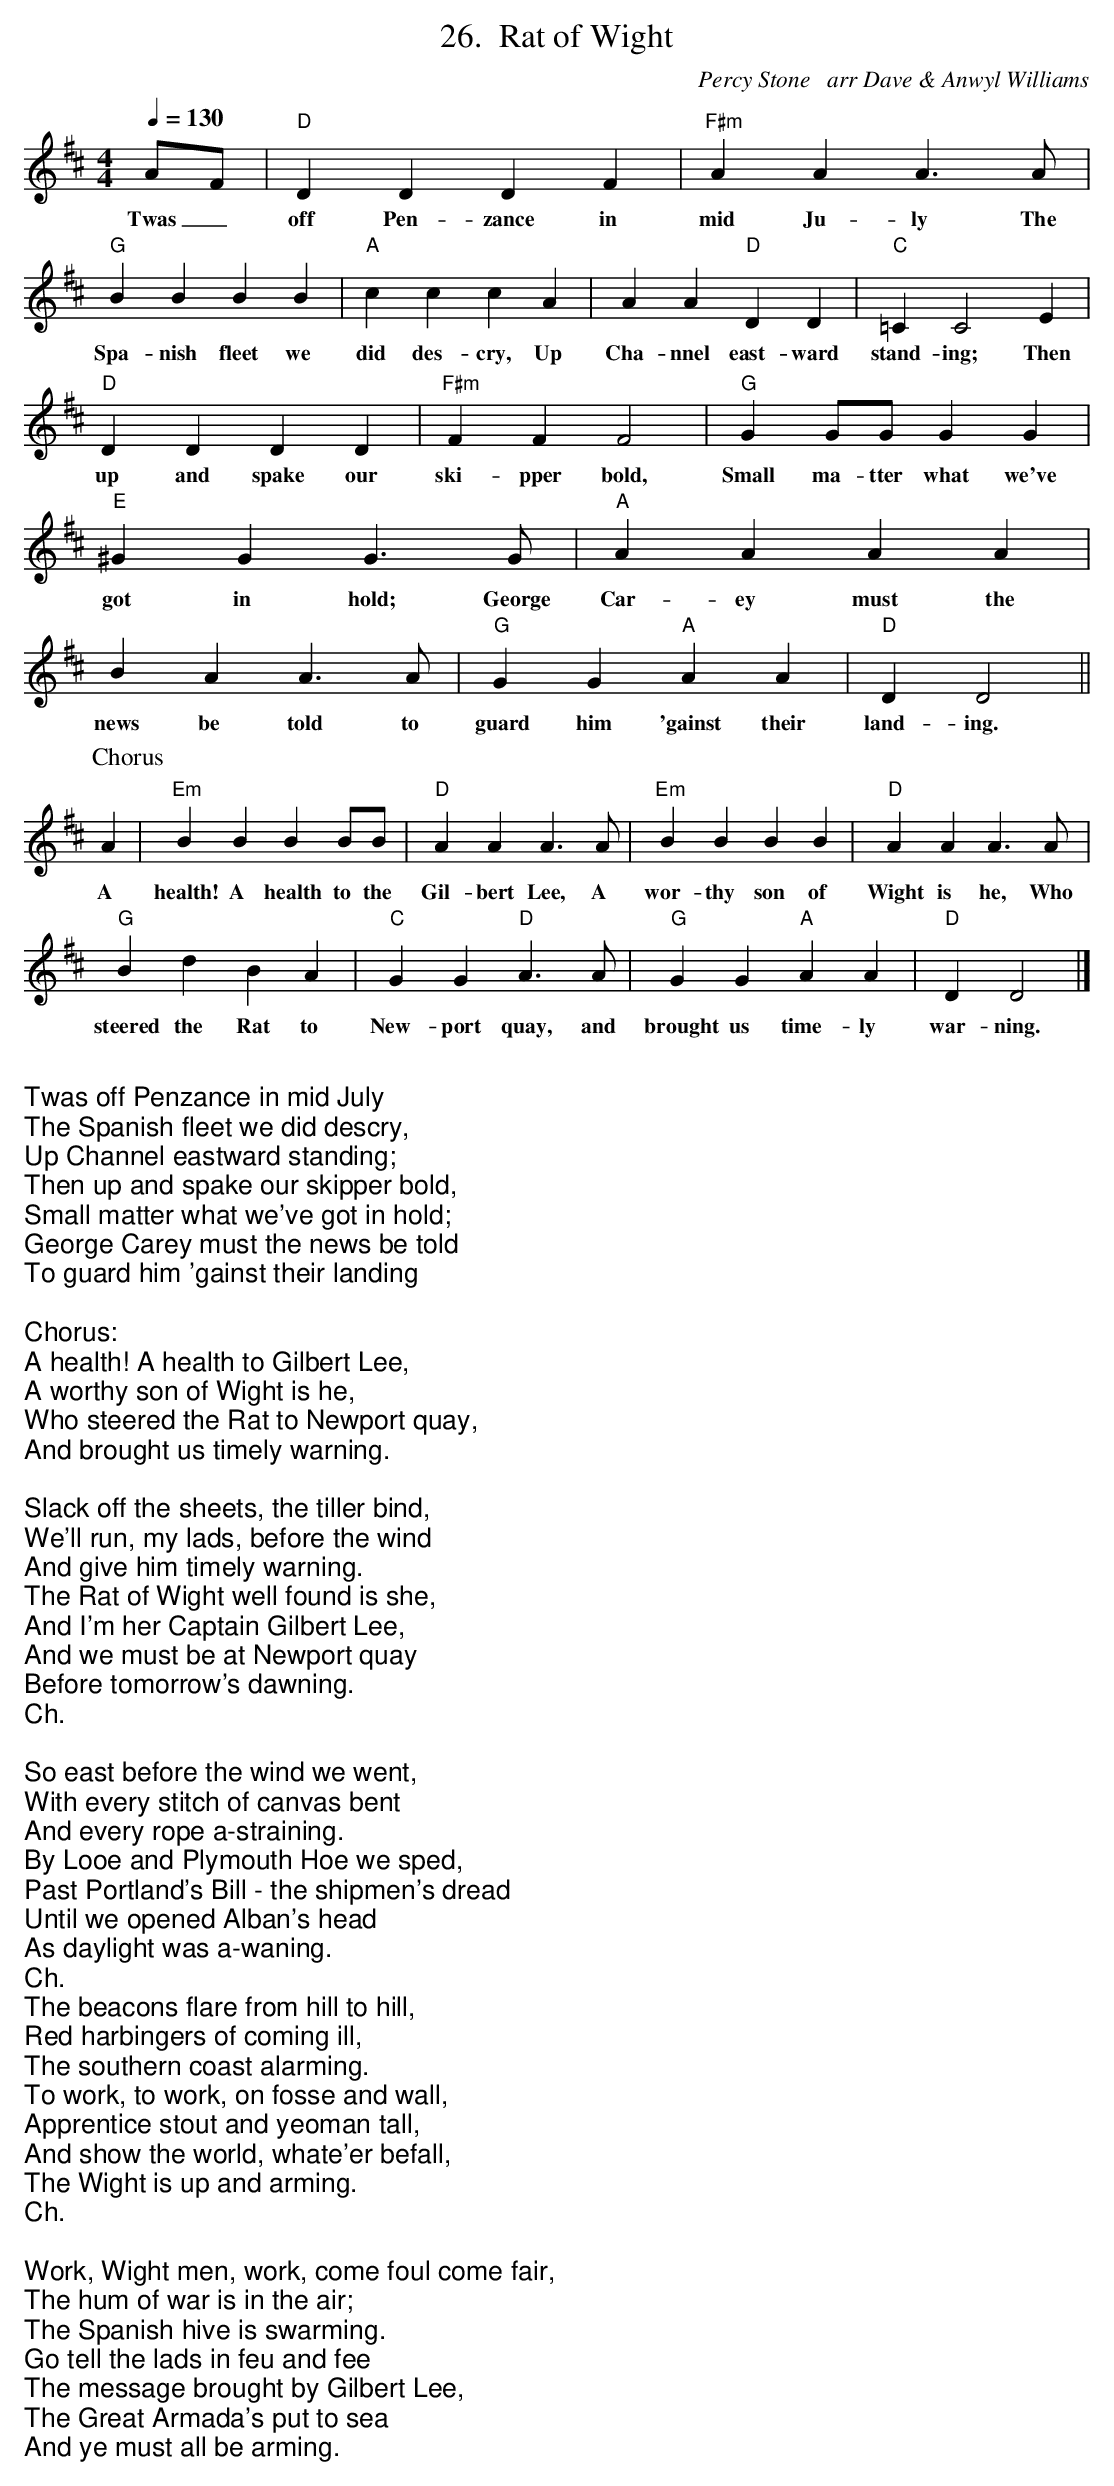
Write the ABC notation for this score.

X:1
T: Rat of Wight
C:Percy Stone   arr Dave & Anwyl Williams
Q: 1/4=130
M:4/4
K:D
AF|"D"D2D2D2F2 |"F#m" A2A2A3A | "G"B2B2B2B2 | "A"c2c2c2A2 | A2A2"D"D2D2 | "C"=C2C4E2 |
w:Twas_ off Pen-zance in mid Ju-ly The Spa-nish fleet we did des-cry, Up Cha-nnel east-ward stand-ing; Then
"D"D2D2D2D2 | "F#m"F2F2F4 | "G"G2GGG2G2 | "E"^G2G2G3G | "A"A2A2A2A2 | B2A2A3A | "G"G2G2"A"A2A2 | "D"D2D4||
w:up and spake our ski-pper bold, Small ma-tter what we've got in hold; George Car-ey must the news be told to guard him 'gainst their land-ing.
P:Chorus
A2|"Em"B2B2B2BB | "D"A2A2A3A | "Em"B2B2B2B2 | "D"A2A2A3A |
w:A health! A health to the Gil-bert Lee, A wor-thy son of Wight is he, Who
 "G"B2d2B2A2 | "C"G2G2"D"A3A | "G"G2G2"A"A2A2 | "D"D2D4|]
w: steered the Rat to New-port quay, and brought us time-ly war-ning.
%%newpage
W:
W: Twas off Penzance in mid July
W: The Spanish fleet we did descry,
W: Up Channel eastward standing;
W: Then up and spake our skipper bold,
W: Small matter what we've got in hold;
W: George Carey must the news be told
W: To guard him 'gainst their landing
W:
W: Chorus:
W: A health! A health to Gilbert Lee,
W: A worthy son of Wight is he,
W: Who steered the Rat to Newport quay,
W: And brought us timely warning.
W:
W: Slack off the sheets, the tiller bind,
W: We'll run, my lads, before the wind
W: And give him timely warning.
W: The Rat of Wight well found is she,
W: And I'm her Captain Gilbert Lee,
W: And we must be at Newport quay
W: Before tomorrow's dawning.
W: Ch.
W:
W: So east before the wind we went,
W: With every stitch of canvas bent
W: And every rope a-straining.
W: By Looe and Plymouth Hoe we sped,
W: Past Portland's Bill - the shipmen's dread
W: Until we opened Alban's head
W: As daylight was a-waning.
W: Ch.
W: The beacons flare from hill to hill,
W: Red harbingers of coming ill,
W: The southern coast alarming.
W: To work, to work, on fosse and wall,
W: Apprentice stout and yeoman tall,
W: And show the world, whate'er befall,
W: The Wight is up and arming.
W: Ch.
W:
W: Work, Wight men, work, come foul come fair,
W: The hum of war is in the air;
W: The Spanish hive is swarming.
W: Go tell the lads in feu and fee
W: The message brought by Gilbert Lee,
W: The Great Armada's put to sea
W: And ye must all be arming.
W:
